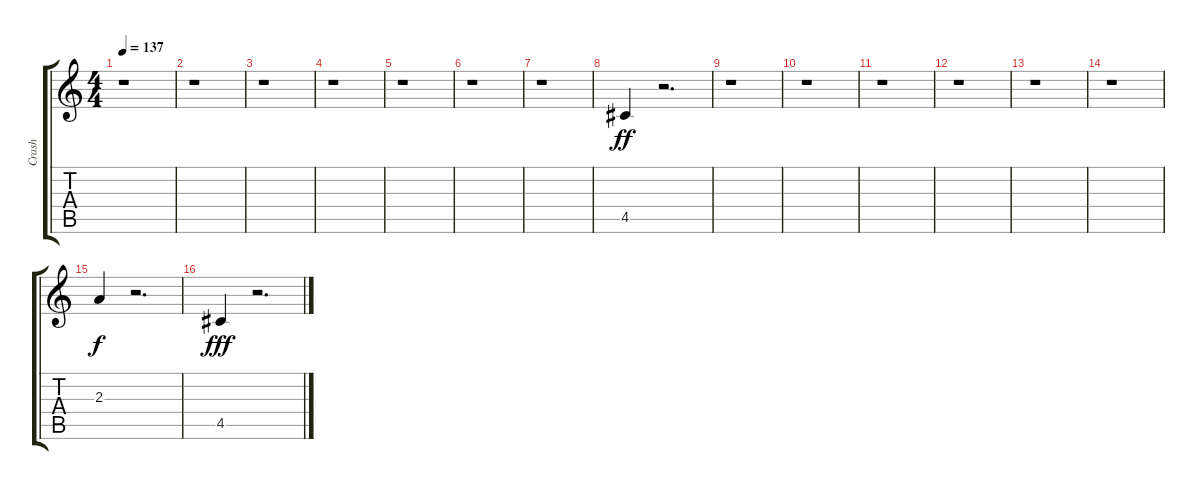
\track ("Crash" "Crash") {instrument acousticguitarsteel}
\staff {score tabs}
\tuning (E4 B3 G3 D3 A2 E2) {hide}
\ts (4 4)
\tempo 137
\clef g2
\ks c
r.1{dy fff} |
r.1 |
r.1 |
r.1 |
r.1 |
r.1 |
r.1 |
4.5.4{dy ff} r.2{d} |
r.1 |
r.1 |
r.1 |
r.1 |
r.1 |
r.1 |
2.3.4{dy f} r.2{d} |
4.5.4{dy fff} r.2{d}
